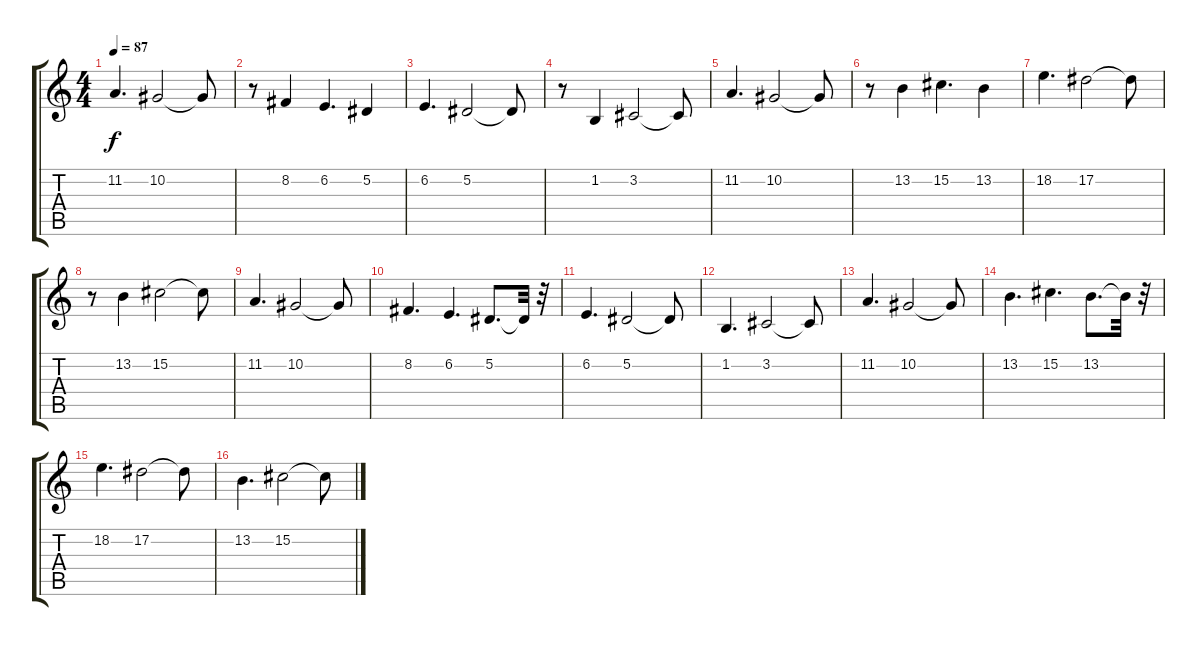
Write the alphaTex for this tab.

\track "" {instrument stringensemble1}
\staff {score tabs}
\tuning (Eb4 Bb3 Gb3 Db3 Ab2 Db2) {hide}
\ts (4 4)
\tempo 87
\clef g2
\ks c
11.2.4{d dy f} 10.2.2 10.2{t}.8 |
r.8 8.2.4 6.2.4{d} 5.2.4 |
6.2.4{d} 5.2.2 5.2{t}.8 |
r.8 1.2.4 3.2.2 3.2{t}.8 |
11.2.4{d} 10.2.2 10.2{t}.8 |
r.8 13.2.4 15.2.4{d} 13.2.4 |
18.2.4{d} 17.2.2 17.2{t}.8 |
r.8 13.2.4 15.2.2 15.2{t}.8 |
11.2.4{d} 10.2.2 10.2{t}.8 |
8.2.4{d} 6.2.4{d} 5.2.8{d} 5.2{t}.32 r.32 |
6.2.4{d} 5.2.2 5.2{t}.8 |
1.2.4{d} 3.2.2 3.2{t}.8 |
11.2.4{d} 10.2.2 10.2{t}.8 |
13.2.4{d} 15.2.4{d} 13.2.8{d} 13.2{t}.32 r.32 |
18.2.4{d} 17.2.2 17.2{t}.8 |
13.2.4{d} 15.2.2 15.2{t}.8
